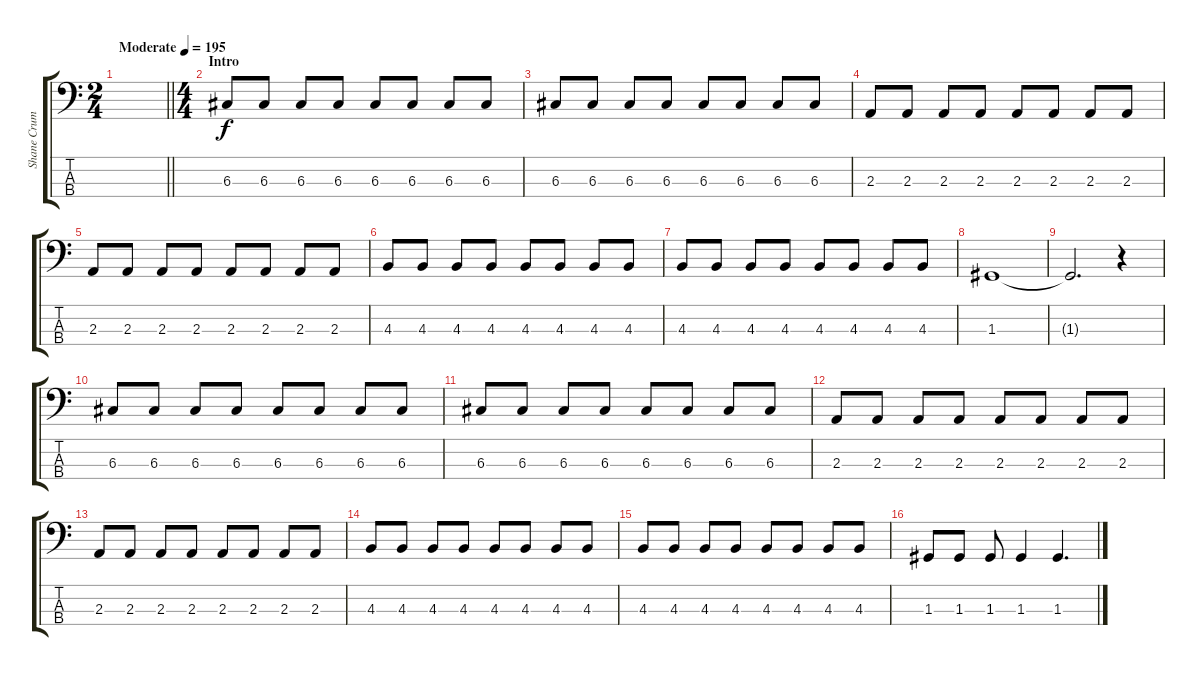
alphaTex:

\track ("Shane Crump - Bass" "Shane Crum") {instrument electricbassfinger}
\staff {score tabs}
\tuning (F2 C2 G1 C1) {hide}
\ts (2 4)
\tempo (195 "Moderate")
\clef f4
\barLineRight lightlight
\ks c
|
\ts (4 4)
\section ("" "Intro")
6.3.8 6.3.8 6.3.8 6.3.8 6.3.8 6.3.8 6.3.8 6.3.8 |
6.3.8 6.3.8 6.3.8 6.3.8 6.3.8 6.3.8 6.3.8 6.3.8 |
2.3.8 2.3.8 2.3.8 2.3.8 2.3.8 2.3.8 2.3.8 2.3.8 |
2.3.8 2.3.8 2.3.8 2.3.8 2.3.8 2.3.8 2.3.8 2.3.8 |
4.3.8 4.3.8 4.3.8 4.3.8 4.3.8 4.3.8 4.3.8 4.3.8 |
4.3.8 4.3.8 4.3.8 4.3.8 4.3.8 4.3.8 4.3.8 4.3.8 |
1.3.1 |
1.3{t}.2{d} r.4 |
6.3.8 6.3.8 6.3.8 6.3.8 6.3.8 6.3.8 6.3.8 6.3.8 |
6.3.8 6.3.8 6.3.8 6.3.8 6.3.8 6.3.8 6.3.8 6.3.8 |
2.3.8 2.3.8 2.3.8 2.3.8 2.3.8 2.3.8 2.3.8 2.3.8 |
2.3.8 2.3.8 2.3.8 2.3.8 2.3.8 2.3.8 2.3.8 2.3.8 |
4.3.8 4.3.8 4.3.8 4.3.8 4.3.8 4.3.8 4.3.8 4.3.8 |
4.3.8 4.3.8 4.3.8 4.3.8 4.3.8 4.3.8 4.3.8 4.3.8 |
1.3.8 1.3.8 1.3.8 1.3.4 1.3.4{d}
